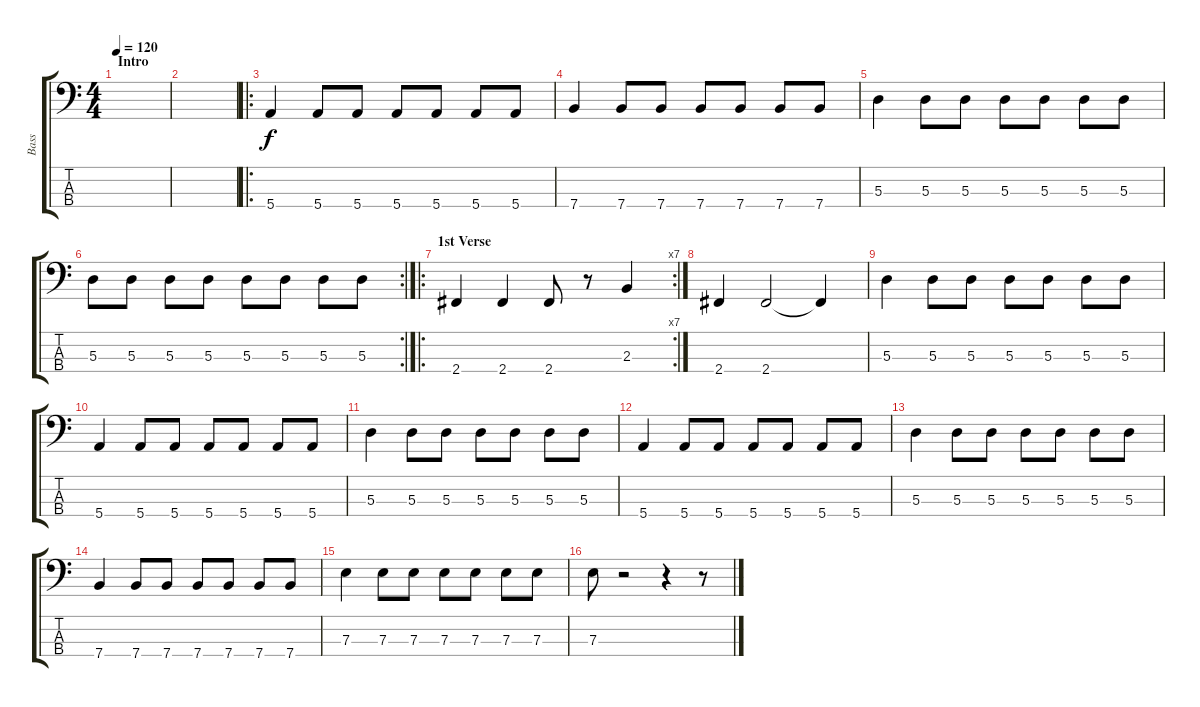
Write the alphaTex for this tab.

\track ("Bass" "Bass") {instrument electricbassfinger}
\staff {score tabs}
\tuning (G2 D2 A1 E1) {hide}
\ts (4 4)
\section ("" "Intro")
\tempo 120
\clef f4
\ks c
|
|
\ro
5.4.4 5.4.8 5.4.8 5.4.8 5.4.8 5.4.8 5.4.8 |
7.4.4 7.4.8 7.4.8 7.4.8 7.4.8 7.4.8 7.4.8 |
5.3.4 5.3.8 5.3.8 5.3.8 5.3.8 5.3.8 5.3.8 |
\rc 2
5.3.8 5.3.8 5.3.8 5.3.8 5.3.8 5.3.8 5.3.8 5.3.8 |
\ro
\rc 7
\section ("" "1st Verse")
2.4.4 2.4.4 2.4.8 r.8 2.3.4 |
2.4.4 2.4.2 2.4{t}.4 |
5.3.4 5.3.8 5.3.8 5.3.8 5.3.8 5.3.8 5.3.8 |
5.4.4 5.4.8 5.4.8 5.4.8 5.4.8 5.4.8 5.4.8 |
5.3.4 5.3.8 5.3.8 5.3.8 5.3.8 5.3.8 5.3.8 |
5.4.4 5.4.8 5.4.8 5.4.8 5.4.8 5.4.8 5.4.8 |
5.3.4 5.3.8 5.3.8 5.3.8 5.3.8 5.3.8 5.3.8 |
7.4.4 7.4.8 7.4.8 7.4.8 7.4.8 7.4.8 7.4.8 |
7.3.4 7.3.8 7.3.8 7.3.8 7.3.8 7.3.8 7.3.8 |
7.3.8 r.2 r.4 r.8
